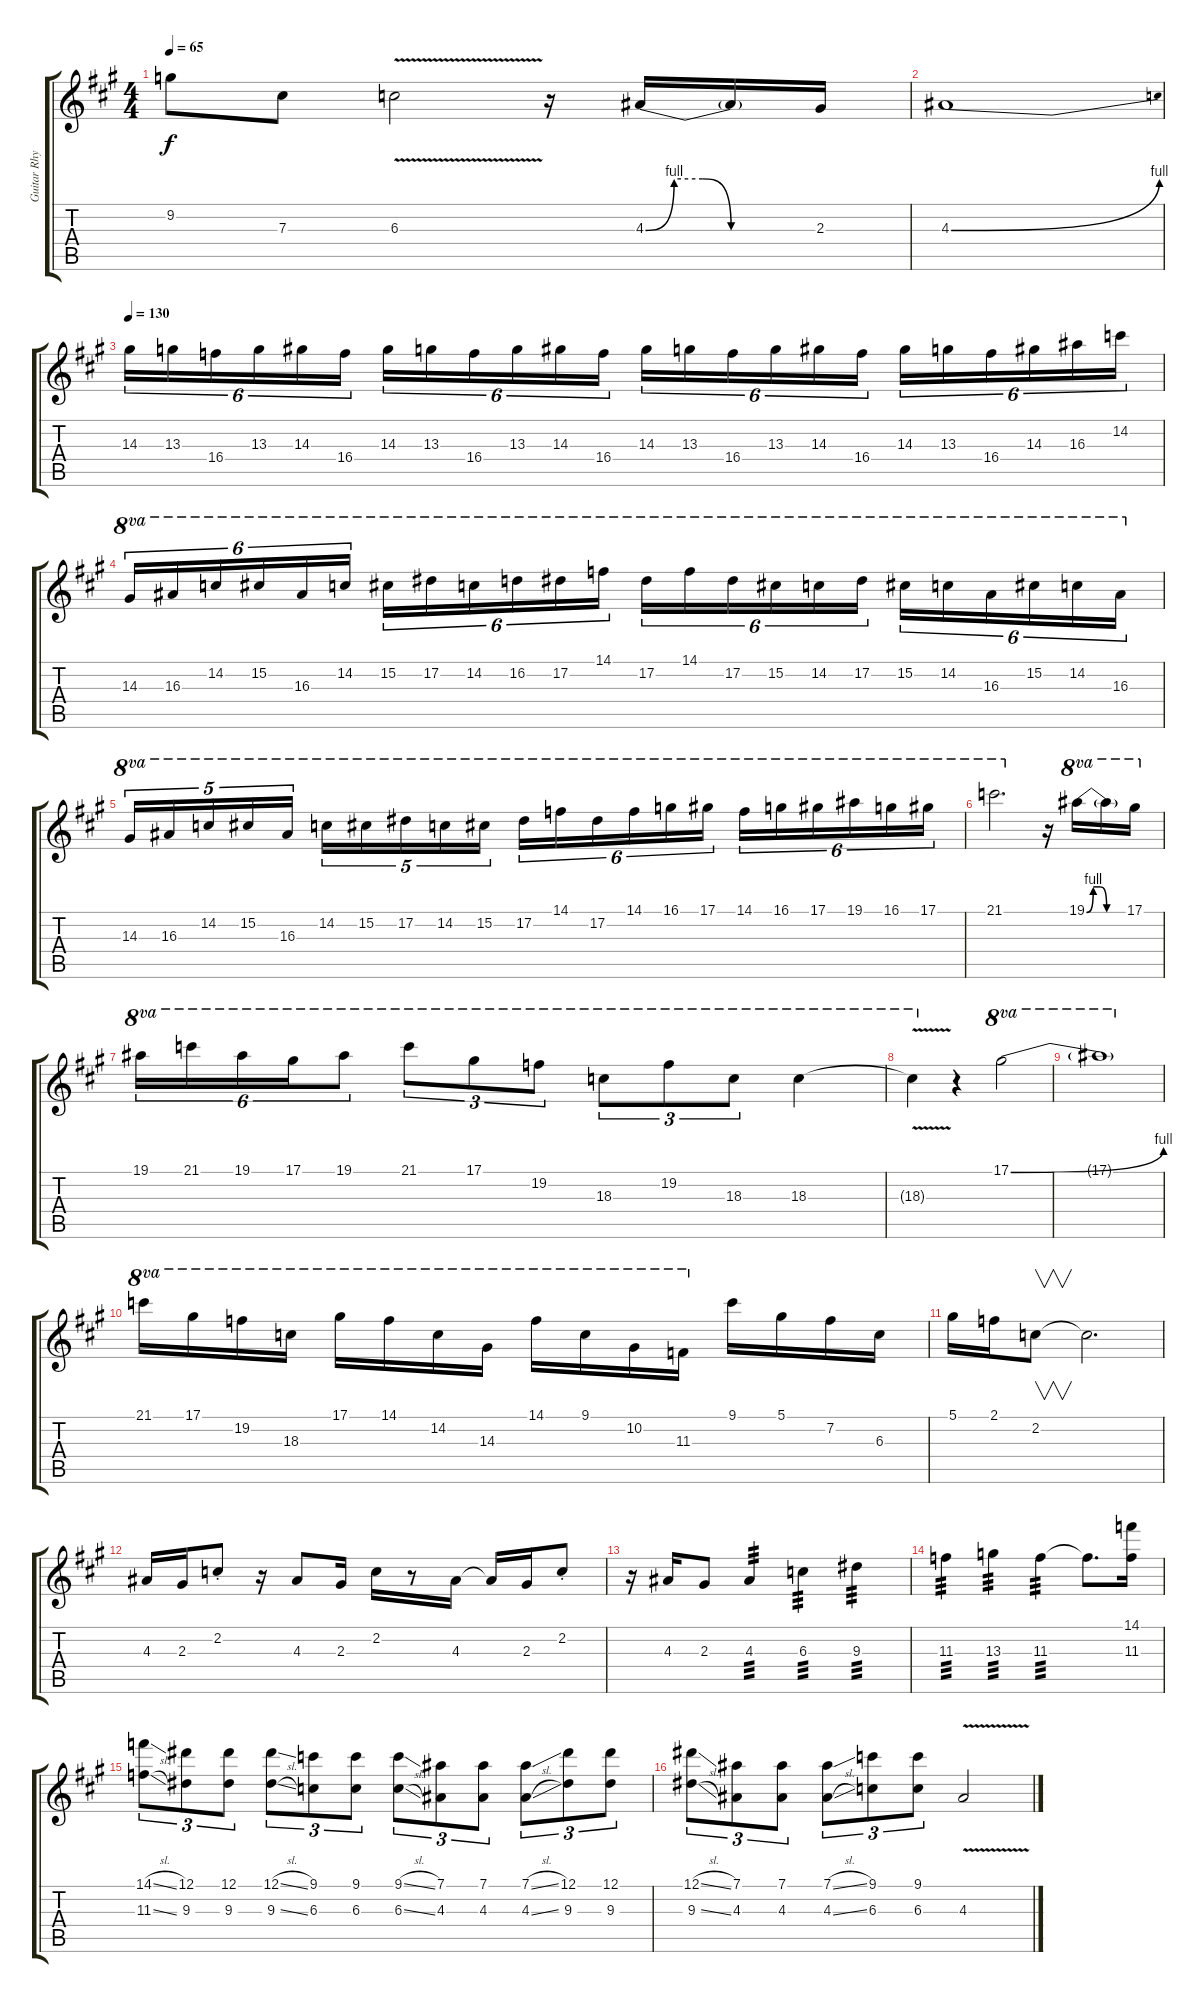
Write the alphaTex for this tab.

\track ("Guitar Rhythm" "Guitar Rhy") {instrument distortionguitar}
\staff {score tabs}
\tuning (Eb4 Bb3 Gb3 Db3 Ab2 Eb2) {hide}
\ts (4 4)
\tempo 65
\clef g2
\ks a
9.2{t}.8{dy f} 7.3.8 6.3{v}.2 r.16 4.3{be (custom 0 0 10 4 20 4 30 0 60 0)}.16 4.3{t}.16 2.3.16 |
4.3{be (bend 0 0 60 4)}.1 |
\tempo 130
14.3.16{tu (6 4)} 13.3.16{tu (6 4)} 16.4.16{tu (6 4)} 13.3.16{tu (6 4)} 14.3.16{tu (6 4)} 16.4.16{tu (6 4)} 14.3.16{tu (6 4)} 13.3.16{tu (6 4)} 16.4.16{tu (6 4)} 13.3.16{tu (6 4)} 14.3.16{tu (6 4)} 16.4.16{tu (6 4)} 14.3.16{tu (6 4)} 13.3.16{tu (6 4)} 16.4.16{tu (6 4)} 13.3.16{tu (6 4)} 14.3.16{tu (6 4)} 16.4.16{tu (6 4)} 14.3.16{tu (6 4)} 13.3.16{tu (6 4)} 16.4.16{tu (6 4)} 14.3.16{tu (6 4)} 16.3.16{tu (6 4)} 14.2.16{tu (6 4)} |
14.3.16{tu (6 4) ot 8va} 16.3.16{tu (6 4) ot 8va} 14.2.16{tu (6 4) ot 8va} 15.2.16{tu (6 4) ot 8va} 16.3.16{tu (6 4) ot 8va} 14.2.16{tu (6 4) ot 8va} 15.2.16{tu (6 4) ot 8va} 17.2.16{tu (6 4) ot 8va} 14.2.16{tu (6 4) ot 8va} 16.2.16{tu (6 4) ot 8va} 17.2.16{tu (6 4) ot 8va} 14.1.16{tu (6 4) ot 8va} 17.2.16{tu (6 4) ot 8va} 14.1.16{tu (6 4) ot 8va} 17.2.16{tu (6 4) ot 8va} 15.2.16{tu (6 4) ot 8va} 14.2.16{tu (6 4) ot 8va} 17.2.16{tu (6 4) ot 8va} 15.2.16{tu (6 4) ot 8va} 14.2.16{tu (6 4) ot 8va} 16.3.16{tu (6 4) ot 8va} 15.2.16{tu (6 4) ot 8va} 14.2.16{tu (6 4) ot 8va} 16.3.16{tu (6 4) ot 8va} |
14.3.16{tu (5 4) ot 8va} 16.3.16{tu (5 4) ot 8va} 14.2.16{tu (5 4) ot 8va} 15.2.16{tu (5 4) ot 8va} 16.3.16{tu (5 4) ot 8va} 14.2.16{tu (5 4) ot 8va} 15.2.16{tu (5 4) ot 8va} 17.2.16{tu (5 4) ot 8va} 14.2.16{tu (5 4) ot 8va} 15.2.16{tu (5 4) ot 8va} 17.2.16{tu (6 4) ot 8va} 14.1.16{tu (6 4) ot 8va} 17.2.16{tu (6 4) ot 8va} 14.1.16{tu (6 4) ot 8va} 16.1.16{tu (6 4) ot 8va} 17.1.16{tu (6 4) ot 8va} 14.1.16{tu (6 4) ot 8va} 16.1.16{tu (6 4) ot 8va} 17.1.16{tu (6 4) ot 8va} 19.1.16{tu (6 4) ot 8va} 16.1.16{tu (6 4) ot 8va} 17.1.16{tu (6 4) ot 8va} |
21.1.2{d ot 8va} r.16 19.1{be (custom 0 0 10 4 20 4 30 0 60 0)}.16{ot 8va} 19.1{t}.16{ot 8va} 17.1.16{ot 8va} |
19.1.16{tu (6 4) ot 8va} 21.1.16{tu (6 4) ot 8va} 19.1.16{tu (6 4) ot 8va} 17.1.16{tu (6 4) ot 8va} 19.1.8{tu (6 4) ot 8va} 21.1.8{tu (3 2) ot 8va} 17.1.8{tu (3 2) ot 8va} 19.2.8{tu (3 2) ot 8va} 18.3.8{tu (3 2) ot 8va} 19.2.8{tu (3 2) ot 8va} 18.3.8{tu (3 2) ot 8va} 18.3.4{ot 8va} |
18.3{v t}.4{ot 8va} r.4 17.1{be (bend 0 0 60 4)}.2{ot 8va} |
17.1{t}.1{ot 8va} |
21.1.16{ot 8va volume 8} 17.1.16{ot 8va} 19.2.16{ot 8va} 18.3.16{ot 8va} 17.1.16{ot 8va} 14.1.16{ot 8va} 14.2.16{ot 8va} 14.3.16{ot 8va} 14.1.16{ot 8va} 9.1.16{ot 8va} 10.2.16{ot 8va} 11.3.16{ot 8va} 9.1.16 5.1.16 7.2.16 6.3.16 |
5.1.16 2.1.16 2.2.8{v} 2.2{t}.2{d} |
4.3.16 2.3.16 2.2{st}.8 r.16 4.3.8 2.3.16 2.2.16 r.8 4.3.16 4.3{t}.16 2.3.16 2.2{st}.8 |
r.16 4.3.16 2.3.8 4.3.4{tp 3} 6.3.4{tp 3} 9.3.4{tp 3} |
11.3.4{tp 3 volume 0} 13.3.4{tp 3} 11.3.4{tp 3} 11.3{t}.8{d} (14.1 11.3).16 |
(14.1{sl} 11.3{sl}).8{tu (3 2)} (12.1 9.3).8{tu (3 2)} (12.1 9.3).8{tu (3 2)} (12.1{sl} 9.3{sl}).8{tu (3 2)} (9.1 6.3).8{tu (3 2)} (9.1 6.3).8{tu (3 2)} (9.1{sl} 6.3{sl}).8{tu (3 2)} (7.1 4.3).8{tu (3 2)} (7.1 4.3).8{tu (3 2)} (7.1{sl} 4.3{sl}).8{tu (3 2)} (12.1 9.3).8{tu (3 2)} (12.1 9.3).8{tu (3 2)} |
(12.1{sl} 9.3{sl}).8{tu (3 2)} (7.1 4.3).8{tu (3 2)} (7.1 4.3).8{tu (3 2)} (7.1{sl} 4.3{sl}).8{tu (3 2)} (9.1 6.3).8{tu (3 2)} (9.1 6.3).8{tu (3 2)} 4.3{v}.2
